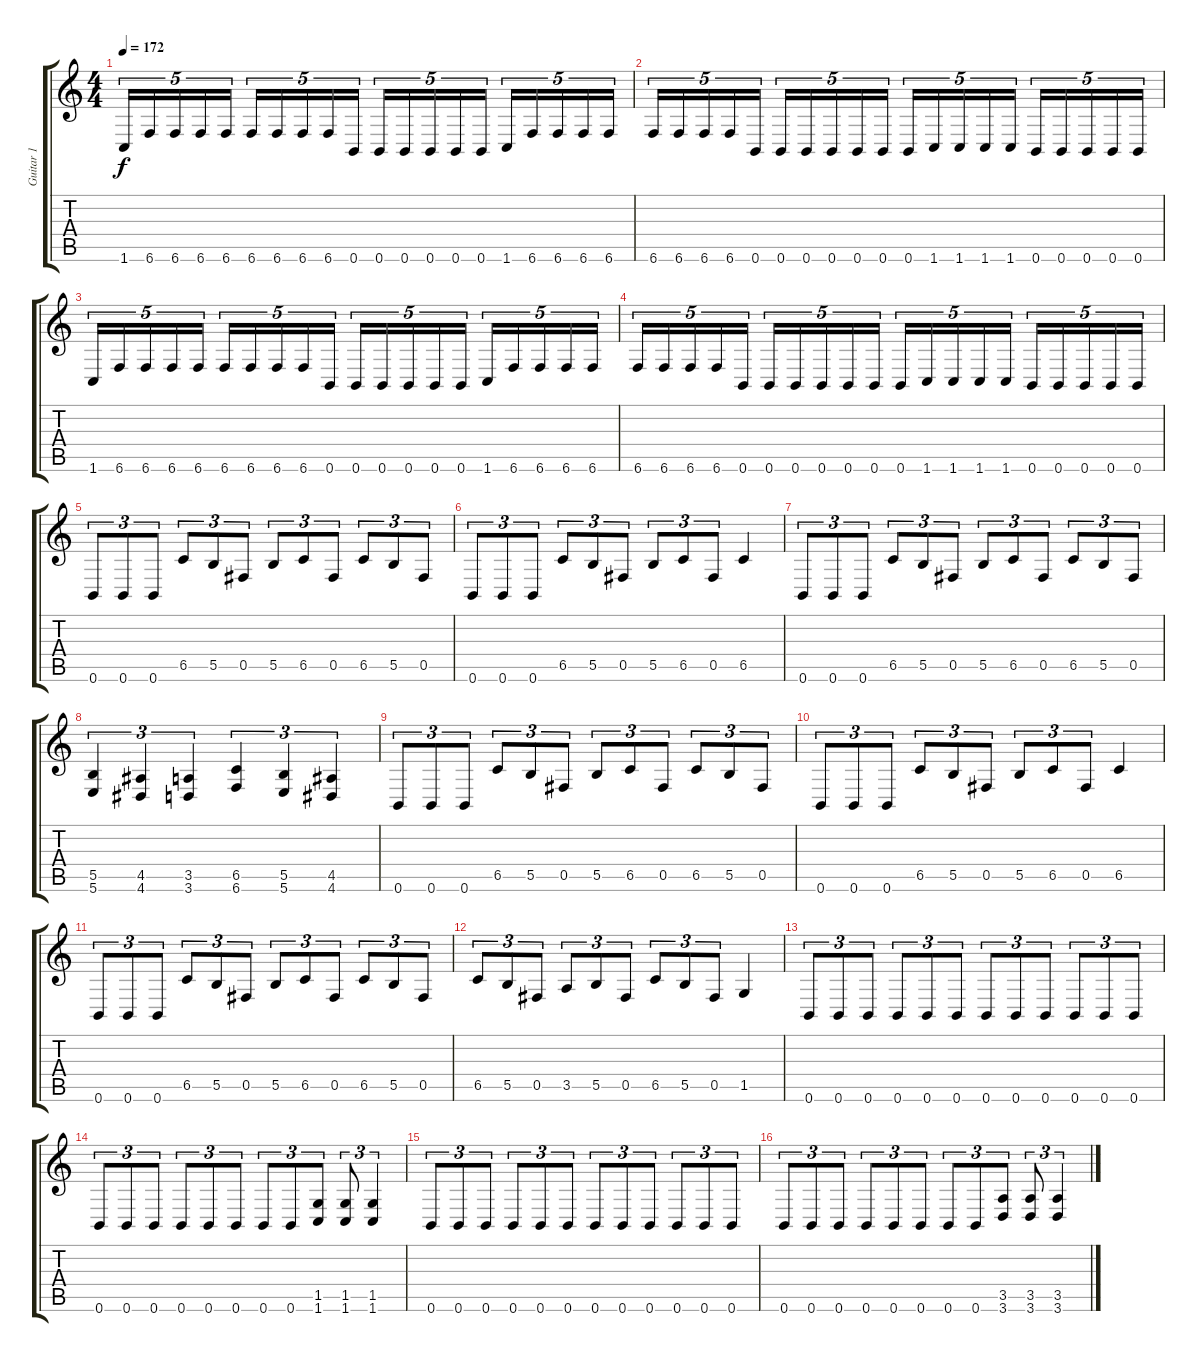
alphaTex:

\track ("Guitar 1" "Guitar 1") {instrument distortionguitar}
\staff {score tabs}
\tuning (Db4 Ab3 E3 B2 Gb2 B1) {hide}
\ts (4 4)
\tempo 172
\clef g2
\ks c
1.6.16{tu (5 4) dy f} 6.6.16{tu (5 4)} 6.6.16{tu (5 4)} 6.6.16{tu (5 4)} 6.6.16{tu (5 4)} 6.6.16{tu (5 4)} 6.6.16{tu (5 4)} 6.6.16{tu (5 4)} 6.6.16{tu (5 4)} 0.6.16{tu (5 4)} 0.6.16{tu (5 4)} 0.6.16{tu (5 4)} 0.6.16{tu (5 4)} 0.6.16{tu (5 4)} 0.6.16{tu (5 4)} 1.6.16{tu (5 4)} 6.6.16{tu (5 4)} 6.6.16{tu (5 4)} 6.6.16{tu (5 4)} 6.6.16{tu (5 4)} |
6.6.16{tu (5 4)} 6.6.16{tu (5 4)} 6.6.16{tu (5 4)} 6.6.16{tu (5 4)} 0.6.16{tu (5 4)} 0.6.16{tu (5 4)} 0.6.16{tu (5 4)} 0.6.16{tu (5 4)} 0.6.16{tu (5 4)} 0.6.16{tu (5 4)} 0.6.16{tu (5 4)} 1.6.16{tu (5 4)} 1.6.16{tu (5 4)} 1.6.16{tu (5 4)} 1.6.16{tu (5 4)} 0.6.16{tu (5 4)} 0.6.16{tu (5 4)} 0.6.16{tu (5 4)} 0.6.16{tu (5 4)} 0.6.16{tu (5 4)} |
1.6.16{tu (5 4)} 6.6.16{tu (5 4)} 6.6.16{tu (5 4)} 6.6.16{tu (5 4)} 6.6.16{tu (5 4)} 6.6.16{tu (5 4)} 6.6.16{tu (5 4)} 6.6.16{tu (5 4)} 6.6.16{tu (5 4)} 0.6.16{tu (5 4)} 0.6.16{tu (5 4)} 0.6.16{tu (5 4)} 0.6.16{tu (5 4)} 0.6.16{tu (5 4)} 0.6.16{tu (5 4)} 1.6.16{tu (5 4)} 6.6.16{tu (5 4)} 6.6.16{tu (5 4)} 6.6.16{tu (5 4)} 6.6.16{tu (5 4)} |
6.6.16{tu (5 4)} 6.6.16{tu (5 4)} 6.6.16{tu (5 4)} 6.6.16{tu (5 4)} 0.6.16{tu (5 4)} 0.6.16{tu (5 4)} 0.6.16{tu (5 4)} 0.6.16{tu (5 4)} 0.6.16{tu (5 4)} 0.6.16{tu (5 4)} 0.6.16{tu (5 4)} 1.6.16{tu (5 4)} 1.6.16{tu (5 4)} 1.6.16{tu (5 4)} 1.6.16{tu (5 4)} 0.6.16{tu (5 4)} 0.6.16{tu (5 4)} 0.6.16{tu (5 4)} 0.6.16{tu (5 4)} 0.6.16{tu (5 4)} |
0.6.8{tu (3 2)} 0.6.8{tu (3 2)} 0.6.8{tu (3 2)} 6.5.8{tu (3 2)} 5.5.8{tu (3 2)} 0.5.8{tu (3 2)} 5.5.8{tu (3 2)} 6.5.8{tu (3 2)} 0.5.8{tu (3 2)} 6.5.8{tu (3 2)} 5.5.8{tu (3 2)} 0.5.8{tu (3 2)} |
0.6.8{tu (3 2)} 0.6.8{tu (3 2)} 0.6.8{tu (3 2)} 6.5.8{tu (3 2)} 5.5.8{tu (3 2)} 0.5.8{tu (3 2)} 5.5.8{tu (3 2)} 6.5.8{tu (3 2)} 0.5.8{tu (3 2)} 6.5.4 |
0.6.8{tu (3 2)} 0.6.8{tu (3 2)} 0.6.8{tu (3 2)} 6.5.8{tu (3 2)} 5.5.8{tu (3 2)} 0.5.8{tu (3 2)} 5.5.8{tu (3 2)} 6.5.8{tu (3 2)} 0.5.8{tu (3 2)} 6.5.8{tu (3 2)} 5.5.8{tu (3 2)} 0.5.8{tu (3 2)} |
(5.5 5.6).4{tu (3 2)} (4.5 4.6).4{tu (3 2)} (3.5 3.6).4{tu (3 2)} (6.5 6.6).4{tu (3 2)} (5.5 5.6).4{tu (3 2)} (4.5 4.6).4{tu (3 2)} |
0.6.8{tu (3 2)} 0.6.8{tu (3 2)} 0.6.8{tu (3 2)} 6.5.8{tu (3 2)} 5.5.8{tu (3 2)} 0.5.8{tu (3 2)} 5.5.8{tu (3 2)} 6.5.8{tu (3 2)} 0.5.8{tu (3 2)} 6.5.8{tu (3 2)} 5.5.8{tu (3 2)} 0.5.8{tu (3 2)} |
0.6.8{tu (3 2)} 0.6.8{tu (3 2)} 0.6.8{tu (3 2)} 6.5.8{tu (3 2)} 5.5.8{tu (3 2)} 0.5.8{tu (3 2)} 5.5.8{tu (3 2)} 6.5.8{tu (3 2)} 0.5.8{tu (3 2)} 6.5.4 |
0.6.8{tu (3 2)} 0.6.8{tu (3 2)} 0.6.8{tu (3 2)} 6.5.8{tu (3 2)} 5.5.8{tu (3 2)} 0.5.8{tu (3 2)} 5.5.8{tu (3 2)} 6.5.8{tu (3 2)} 0.5.8{tu (3 2)} 6.5.8{tu (3 2)} 5.5.8{tu (3 2)} 0.5.8{tu (3 2)} |
6.5.8{tu (3 2)} 5.5.8{tu (3 2)} 0.5.8{tu (3 2)} 3.5.8{tu (3 2)} 5.5.8{tu (3 2)} 0.5.8{tu (3 2)} 6.5.8{tu (3 2)} 5.5.8{tu (3 2)} 0.5.8{tu (3 2)} 1.5.4 |
0.6.8{tu (3 2)} 0.6.8{tu (3 2)} 0.6.8{tu (3 2)} 0.6.8{tu (3 2)} 0.6.8{tu (3 2)} 0.6.8{tu (3 2)} 0.6.8{tu (3 2)} 0.6.8{tu (3 2)} 0.6.8{tu (3 2)} 0.6.8{tu (3 2)} 0.6.8{tu (3 2)} 0.6.8{tu (3 2)} |
0.6.8{tu (3 2)} 0.6.8{tu (3 2)} 0.6.8{tu (3 2)} 0.6.8{tu (3 2)} 0.6.8{tu (3 2)} 0.6.8{tu (3 2)} 0.6.8{tu (3 2)} 0.6.8{tu (3 2)} (1.5 1.6).8{tu (3 2)} (1.5 1.6).8{tu (3 2)} (1.5 1.6).4{tu (3 2)} |
0.6.8{tu (3 2)} 0.6.8{tu (3 2)} 0.6.8{tu (3 2)} 0.6.8{tu (3 2)} 0.6.8{tu (3 2)} 0.6.8{tu (3 2)} 0.6.8{tu (3 2)} 0.6.8{tu (3 2)} 0.6.8{tu (3 2)} 0.6.8{tu (3 2)} 0.6.8{tu (3 2)} 0.6.8{tu (3 2)} |
0.6.8{tu (3 2)} 0.6.8{tu (3 2)} 0.6.8{tu (3 2)} 0.6.8{tu (3 2)} 0.6.8{tu (3 2)} 0.6.8{tu (3 2)} 0.6.8{tu (3 2)} 0.6.8{tu (3 2)} (3.5 3.6).8{tu (3 2)} (3.5 3.6).8{tu (3 2)} (3.5 3.6).4{tu (3 2)}
